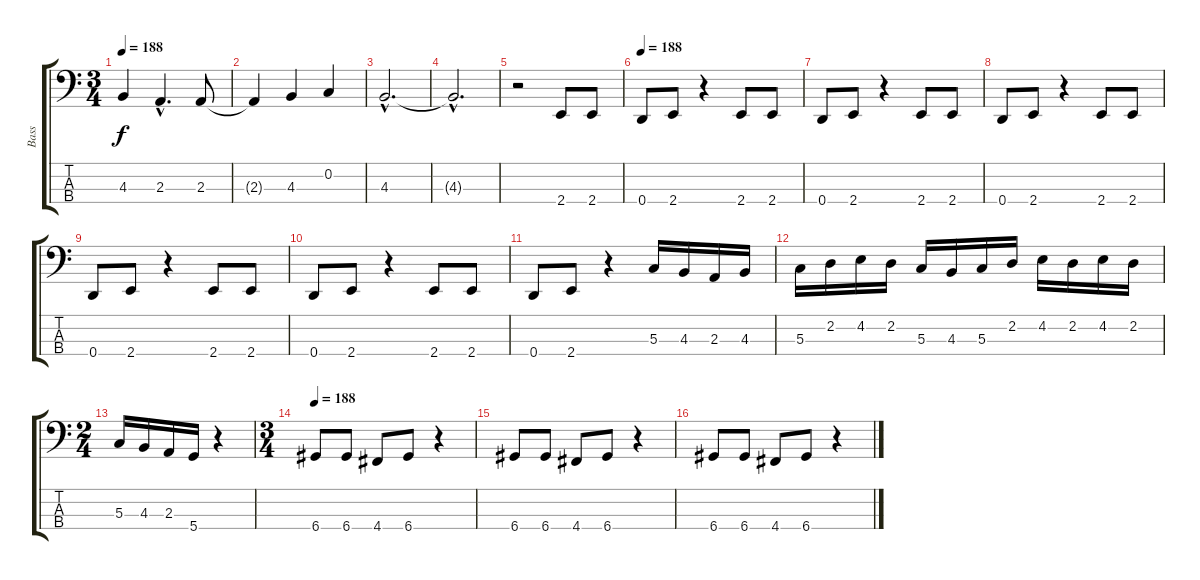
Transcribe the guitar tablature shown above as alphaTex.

\track ("Bass" "Bass") {instrument electricbassfinger}
\staff {score tabs}
\tuning (F2 C2 G1 D1) {hide}
\ts (3 4)
\tempo 188
\clef f4
\ks c
4.3.4{dy f} 2.3{hac}.4{d} 2.3.8 |
2.3{t}.4 4.3.4 0.2.4 |
4.3{hac}.2{d} |
4.3{hac t}.2{d} |
r.2 2.4.8 2.4.8 |
\tempo 188
0.4.8 2.4.8 r.4 2.4.8 2.4.8 |
0.4.8 2.4.8 r.4 2.4.8 2.4.8 |
0.4.8 2.4.8 r.4 2.4.8 2.4.8 |
0.4.8 2.4.8 r.4 2.4.8 2.4.8 |
0.4.8 2.4.8 r.4 2.4.8 2.4.8 |
0.4.8 2.4.8 r.4 5.3.16 4.3.16 2.3.16 4.3.16 |
5.3.16 2.2.16 4.2.16 2.2.16 5.3.16 4.3.16 5.3.16 2.2.16 4.2.16 2.2.16 4.2.16 2.2.16 |
\ts (2 4)
5.3.16 4.3.16 2.3.16 5.4.16 r.4 |
\ts (3 4)
\tempo 188
6.4.8 6.4.8 4.4.8 6.4.8 r.4 |
6.4.8 6.4.8 4.4.8 6.4.8 r.4 |
6.4.8 6.4.8 4.4.8 6.4.8 r.4
